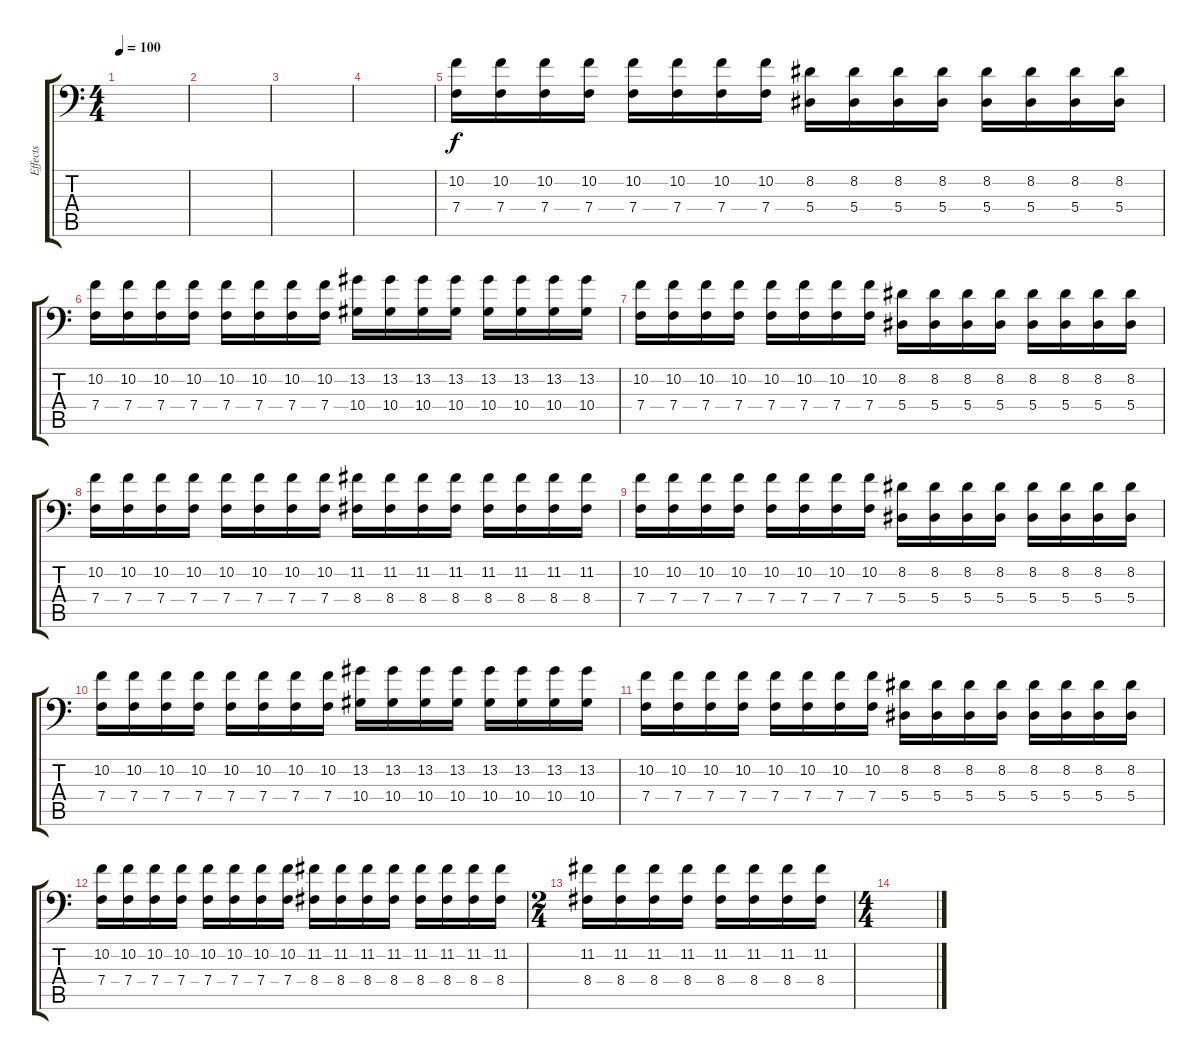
\track ("Effects" "Effects") {instrument lead2sawtooth}
\staff {score tabs}
\tuning (C4 G3 Eb3 Bb2 F2 Bb1) {hide}
\ts (4 4)
\tempo 100
\clef f4
\ks c
|
|
|
|
(10.2 7.4).16 (10.2 7.4).16 (10.2 7.4).16 (10.2 7.4).16 (10.2 7.4).16 (10.2 7.4).16 (10.2 7.4).16 (10.2 7.4).16 (8.2 5.4).16 (8.2 5.4).16 (8.2 5.4).16 (8.2 5.4).16 (8.2 5.4).16 (8.2 5.4).16 (8.2 5.4).16 (8.2 5.4).16 |
(10.2 7.4).16 (10.2 7.4).16 (10.2 7.4).16 (10.2 7.4).16 (10.2 7.4).16 (10.2 7.4).16 (10.2 7.4).16 (10.2 7.4).16 (13.2 10.4).16 (13.2 10.4).16 (13.2 10.4).16 (13.2 10.4).16 (13.2 10.4).16 (13.2 10.4).16 (13.2 10.4).16 (13.2 10.4).16 |
(10.2 7.4).16 (10.2 7.4).16 (10.2 7.4).16 (10.2 7.4).16 (10.2 7.4).16 (10.2 7.4).16 (10.2 7.4).16 (10.2 7.4).16 (8.2 5.4).16 (8.2 5.4).16 (8.2 5.4).16 (8.2 5.4).16 (8.2 5.4).16 (8.2 5.4).16 (8.2 5.4).16 (8.2 5.4).16 |
(10.2 7.4).16 (10.2 7.4).16 (10.2 7.4).16 (10.2 7.4).16 (10.2 7.4).16 (10.2 7.4).16 (10.2 7.4).16 (10.2 7.4).16 (11.2 8.4).16 (11.2 8.4).16 (11.2 8.4).16 (11.2 8.4).16 (11.2 8.4).16 (11.2 8.4).16 (11.2 8.4).16 (11.2 8.4).16 |
(10.2 7.4).16 (10.2 7.4).16 (10.2 7.4).16 (10.2 7.4).16 (10.2 7.4).16 (10.2 7.4).16 (10.2 7.4).16 (10.2 7.4).16 (8.2 5.4).16 (8.2 5.4).16 (8.2 5.4).16 (8.2 5.4).16 (8.2 5.4).16 (8.2 5.4).16 (8.2 5.4).16 (8.2 5.4).16 |
(10.2 7.4).16 (10.2 7.4).16 (10.2 7.4).16 (10.2 7.4).16 (10.2 7.4).16 (10.2 7.4).16 (10.2 7.4).16 (10.2 7.4).16 (13.2 10.4).16 (13.2 10.4).16 (13.2 10.4).16 (13.2 10.4).16 (13.2 10.4).16 (13.2 10.4).16 (13.2 10.4).16 (13.2 10.4).16 |
(10.2 7.4).16 (10.2 7.4).16 (10.2 7.4).16 (10.2 7.4).16 (10.2 7.4).16 (10.2 7.4).16 (10.2 7.4).16 (10.2 7.4).16 (8.2 5.4).16 (8.2 5.4).16 (8.2 5.4).16 (8.2 5.4).16 (8.2 5.4).16 (8.2 5.4).16 (8.2 5.4).16 (8.2 5.4).16 |
(10.2 7.4).16 (10.2 7.4).16 (10.2 7.4).16 (10.2 7.4).16 (10.2 7.4).16 (10.2 7.4).16 (10.2 7.4).16 (10.2 7.4).16 (11.2 8.4).16 (11.2 8.4).16 (11.2 8.4).16 (11.2 8.4).16 (11.2 8.4).16 (11.2 8.4).16 (11.2 8.4).16 (11.2 8.4).16 |
\ts (2 4)
(11.2 8.4).16 (11.2 8.4).16 (11.2 8.4).16 (11.2 8.4).16 (11.2 8.4).16 (11.2 8.4).16 (11.2 8.4).16 (11.2 8.4).16 |
\ts (4 4)
